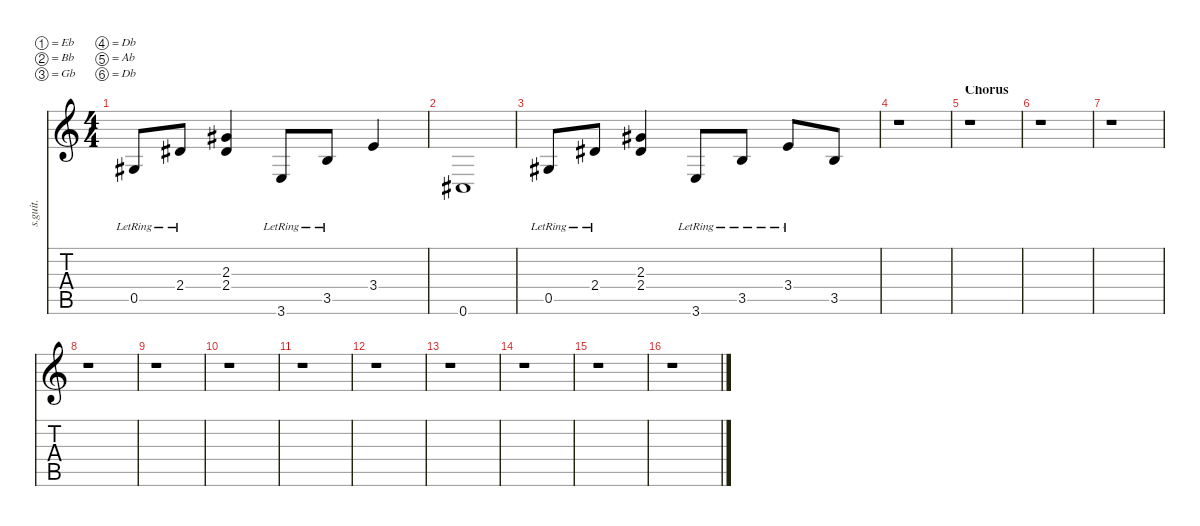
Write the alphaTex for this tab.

\defaultSystemsLayout 4
\hideDynamics
\bracketExtendMode nobrackets
\track ("Kurt Cobain - Overdubs" "s.guit.") {instrument electricguitarclean}
\staff {score tabs}
\tuning (Eb4 Bb3 Gb3 Db3 Ab2 Db2)
\ts (4 4)
\tempo (100 hide)
\clef g2
\ks c
0.5{lr acc #}.8{lyrics (0 "") lyrics (1 "") lyrics (2 "") lyrics (3 "") lyrics (4 "") dy mf} 2.4{lr acc #}.8{lyrics (0 "") lyrics (1 "") lyrics (2 "") lyrics (3 "") lyrics (4 "")} (2.3{acc #} 2.4{acc #}).4{lyrics (0 "") lyrics (1 "") lyrics (2 "") lyrics (3 "") lyrics (4 "")} 3.6{lr}.8{lyrics (0 "") lyrics (1 "") lyrics (2 "") lyrics (3 "") lyrics (4 "")} 3.5{lr}.8{lyrics (0 "") lyrics (1 "") lyrics (2 "") lyrics (3 "") lyrics (4 "")} 3.4.4{lyrics (0 "") lyrics (1 "") lyrics (2 "") lyrics (3 "") lyrics (4 "")} |
0.6{acc #}.1{lyrics (0 "") lyrics (1 "") lyrics (2 "") lyrics (3 "") lyrics (4 "")} |
0.5{lr acc #}.8{lyrics (0 "") lyrics (1 "") lyrics (2 "") lyrics (3 "") lyrics (4 "")} 2.4{lr acc #}.8{lyrics (0 "") lyrics (1 "") lyrics (2 "") lyrics (3 "") lyrics (4 "")} (2.3{acc #} 2.4{acc #}).4{lyrics (0 "") lyrics (1 "") lyrics (2 "") lyrics (3 "") lyrics (4 "")} 3.6{lr}.8{lyrics (0 "") lyrics (1 "") lyrics (2 "") lyrics (3 "") lyrics (4 "")} 3.5{lr}.8{lyrics (0 "") lyrics (1 "") lyrics (2 "") lyrics (3 "") lyrics (4 "")} 3.4{lr}.8{lyrics (0 "") lyrics (1 "") lyrics (2 "") lyrics (3 "") lyrics (4 "")} 3.5.8{lyrics (0 "") lyrics (1 "") lyrics (2 "") lyrics (3 "") lyrics (4 "")} |
r.1 |
\section ("" "Chorus")
r.1 |
r.1 |
r.1 |
r.1 |
r.1 |
r.1 |
r.1 |
r.1 |
r.1 |
r.1 |
r.1 |
r.1
